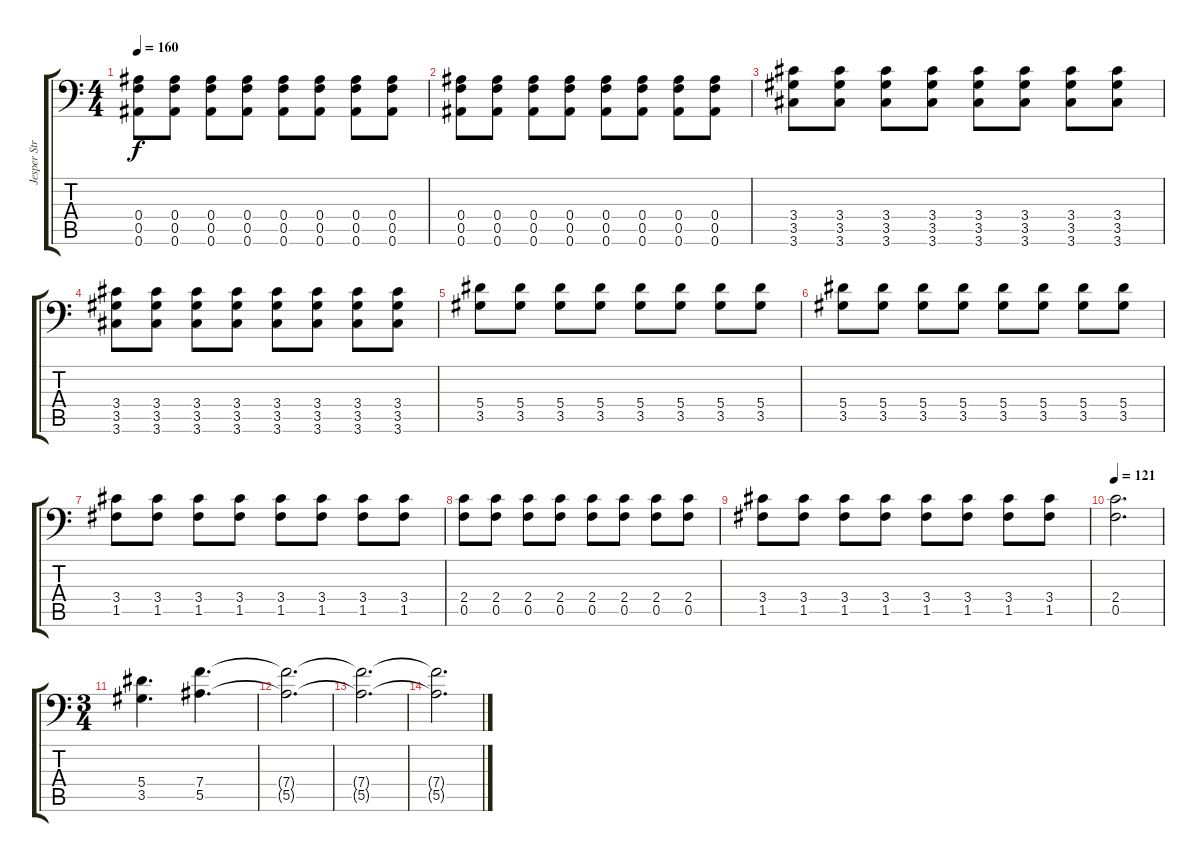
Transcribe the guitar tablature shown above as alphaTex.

\track ("Jesper Strömblad" "Jesper Str") {instrument overdrivenguitar}
\staff {score tabs}
\tuning (C4 G3 Eb3 Bb2 F2 Bb1) {hide}
\ts (4 4)
\tempo 160
\clef f4
\ks c
(0.4 0.5 0.6).8{dy f} (0.4 0.5 0.6).8 (0.4 0.5 0.6).8 (0.4 0.5 0.6).8 (0.4 0.5 0.6).8 (0.4 0.5 0.6).8 (0.4 0.5 0.6).8 (0.4 0.5 0.6).8 |
(0.4 0.5 0.6).8 (0.4 0.5 0.6).8 (0.4 0.5 0.6).8 (0.4 0.5 0.6).8 (0.4 0.5 0.6).8 (0.4 0.5 0.6).8 (0.4 0.5 0.6).8 (0.4 0.5 0.6).8 |
(3.4 3.5 3.6).8 (3.4 3.5 3.6).8 (3.4 3.5 3.6).8 (3.4 3.5 3.6).8 (3.4 3.5 3.6).8 (3.4 3.5 3.6).8 (3.4 3.5 3.6).8 (3.4 3.5 3.6).8 |
(3.4 3.5 3.6).8 (3.4 3.5 3.6).8 (3.4 3.5 3.6).8 (3.4 3.5 3.6).8 (3.4 3.5 3.6).8 (3.4 3.5 3.6).8 (3.4 3.5 3.6).8 (3.4 3.5 3.6).8 |
(5.4 3.5).8 (5.4 3.5).8 (5.4 3.5).8 (5.4 3.5).8 (5.4 3.5).8 (5.4 3.5).8 (5.4 3.5).8 (5.4 3.5).8 |
(5.4 3.5).8 (5.4 3.5).8 (5.4 3.5).8 (5.4 3.5).8 (5.4 3.5).8 (5.4 3.5).8 (5.4 3.5).8 (5.4 3.5).8 |
(3.4 1.5).8 (3.4 1.5).8 (3.4 1.5).8 (3.4 1.5).8 (3.4 1.5).8 (3.4 1.5).8 (3.4 1.5).8 (3.4 1.5).8 |
(2.4 0.5).8 (2.4 0.5).8 (2.4 0.5).8 (2.4 0.5).8 (2.4 0.5).8 (2.4 0.5).8 (2.4 0.5).8 (2.4 0.5).8 |
(3.4 1.5).8 (3.4 1.5).8 (3.4 1.5).8 (3.4 1.5).8 (3.4 1.5).8 (3.4 1.5).8 (3.4 1.5).8 (3.4 1.5).8 |
\tempo 121
(2.4 0.5).2{d balance 8} |
\ts (3 4)
(5.4 3.5).4{d} (7.4 5.5).4{d} |
(7.4{t} 5.5{t}).2{d} |
(7.4{t} 5.5{t}).2{d} |
(7.4{t} 5.5{t}).2{d}
